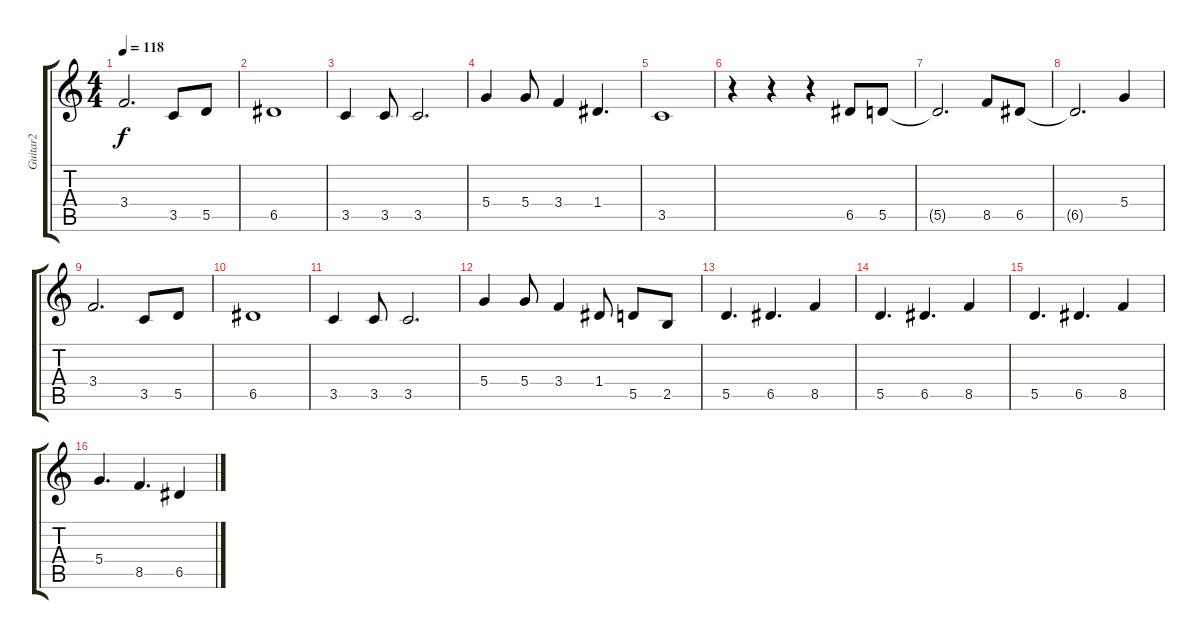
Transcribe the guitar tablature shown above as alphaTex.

\track ("Guitar2" "Guitar2") {instrument distortionguitar}
\staff {score tabs}
\tuning (E4 B3 G3 D3 A2 E2) {hide}
\ts (4 4)
\tempo 118
\clef g2
\ks c
3.4.2{d dy f} 3.5.8 5.5.8 |
6.5.1 |
3.5.4 3.5.8 3.5.2{d} |
5.4.4 5.4.8 3.4.4 1.4.4{d} |
3.5.1 |
r.4 r.4 r.4 6.5.8 5.5.8 |
5.5{t}.2{d} 8.5.8 6.5.8 |
6.5{t}.2{d} 5.4.4 |
3.4.2{d} 3.5.8 5.5.8 |
6.5.1 |
3.5.4 3.5.8 3.5.2{d} |
5.4.4 5.4.8 3.4.4 1.4.8 5.5.8 2.5.8 |
5.5.4{d} 6.5.4{d} 8.5.4 |
5.5.4{d} 6.5.4{d} 8.5.4 |
5.5.4{d} 6.5.4{d} 8.5.4 |
5.4.4{d} 8.5.4{d} 6.5.4
